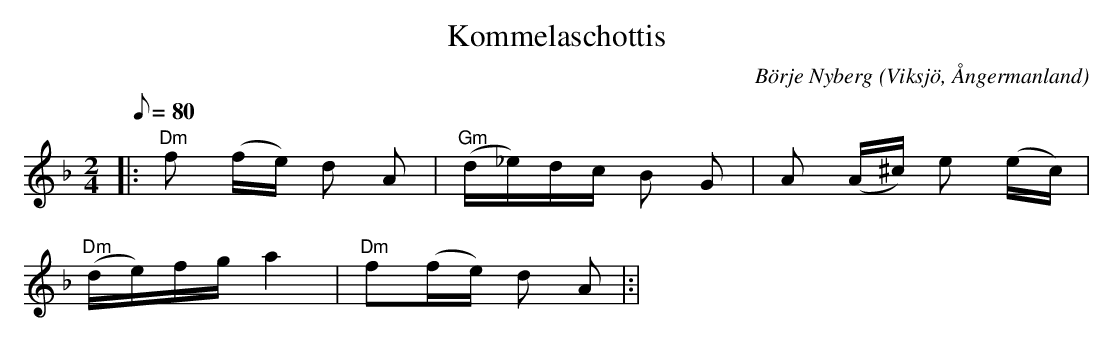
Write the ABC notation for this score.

X:1
T:Kommelaschottis
C:Börje Nyberg
O:Viksjö, Ångermanland
M:2/4
L:1/8
Q:80
K:Dm
|: "Dm"f (f/2e/2) d A | "Gm"(d/2_e/2)d/2c/2 B G | A (A/2^c/2) e (e/2c/2) |
 "Dm"(d/2e/2)f/2g/2 a2 | "Dm"f(f/2e/2) d A |:|
